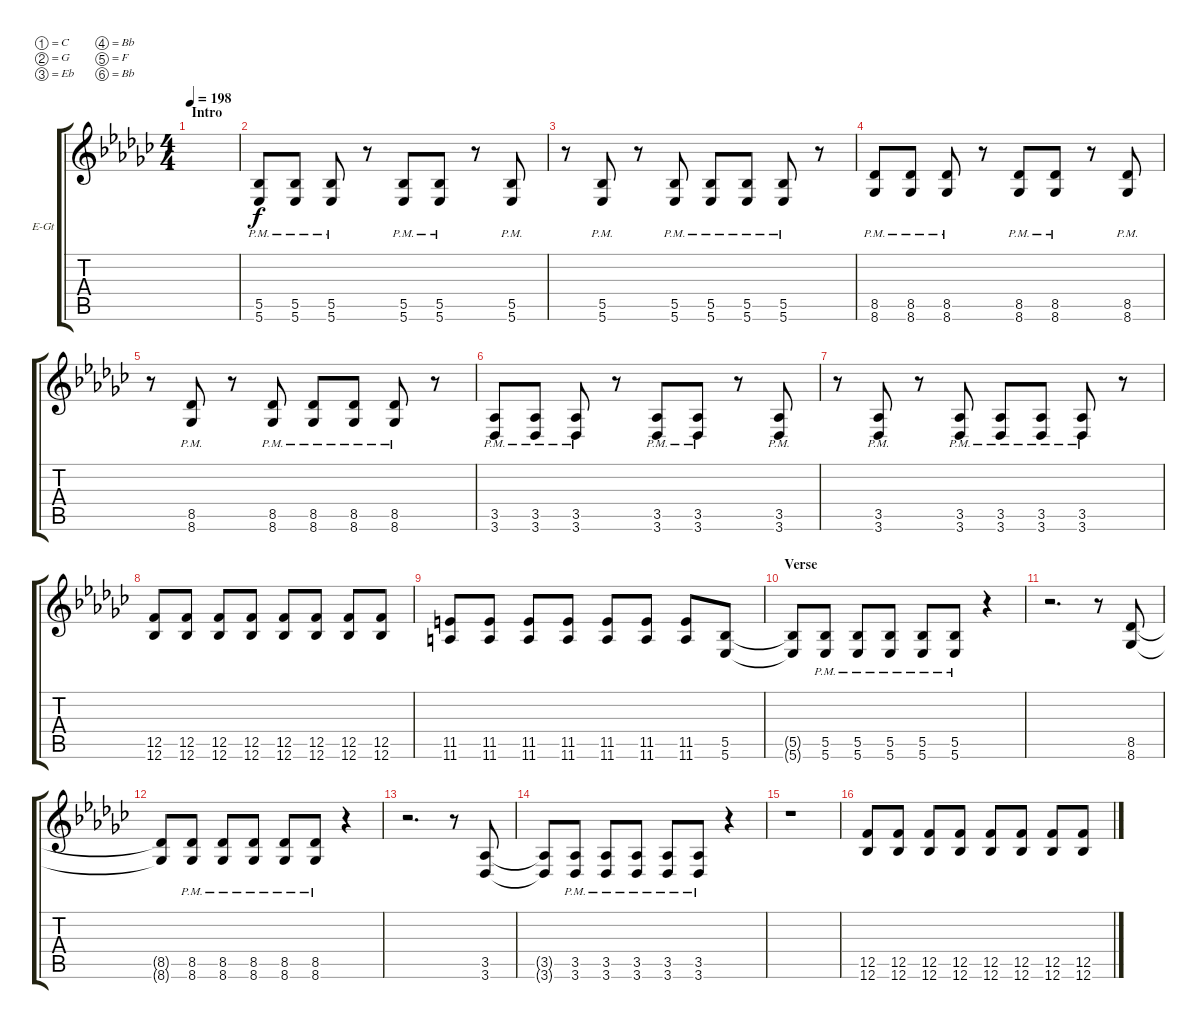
\bracketExtendMode groupsimilarinstruments
\firstSystemTrackNameOrientation horizontal
\otherSystemsTrackNameOrientation horizontal
\track ("Electric Guitar 3" "E-Gt") {instrument distortionguitar}
\staff {score tabs}
\tuning (C4 G3 Eb3 Bb2 F2 Bb1)
\ts (4 4)
\section ("" "Intro")
\tempo 198
\clef g2
\scale
0.219081
\ks ebminor
|
\scale
0.219081 (5.6{pm} 5.5{pm}).8 (5.6{pm} 5.5{pm}).8 (5.6{pm} 5.5{pm}).8 r.8 (5.6{pm} 5.5{pm}).8 (5.6{pm} 5.5{pm}).8 r.8 (5.6{pm} 5.5{pm}).8 |
\scale
0.333333 r.8 (5.6{pm} 5.5{pm}).8 r.8 (5.6{pm} 5.5{pm}).8 (5.6{pm} 5.5{pm}).8 (5.6{pm} 5.5{pm}).8 (5.6{pm} 5.5{pm}).8 r.8 |
\scale
0.333333 (8.6{pm} 8.5{pm}).8 (8.6{pm} 8.5{pm}).8 (8.6{pm} 8.5{pm}).8 r.8 (8.6{pm} 8.5{pm}).8 (8.6{pm} 8.5{pm}).8 r.8 (8.6{pm} 8.5{pm}).8 |
\scale
0.333333 r.8 (8.6{pm} 8.5{pm}).8 r.8 (8.6{pm} 8.5{pm}).8 (8.6{pm} 8.5{pm}).8 (8.6{pm} 8.5{pm}).8 (8.6{pm} 8.5{pm}).8 r.8 |
\scale
0.333333 (3.6{pm} 3.5{pm}).8 (3.6{pm} 3.5{pm}).8 (3.6{pm} 3.5{pm}).8 r.8 (3.6{pm} 3.5{pm}).8 (3.6{pm} 3.5{pm}).8 r.8 (3.6{pm} 3.5{pm}).8 |
\scale
0.333333 r.8 (3.6{pm} 3.5{pm}).8 r.8 (3.6{pm} 3.5{pm}).8 (3.6{pm} 3.5{pm}).8 (3.6{pm} 3.5{pm}).8 (3.6{pm} 3.5{pm}).8 r.8 |
\scale
0.333333 (12.6 12.5).8 (12.6 12.5).8 (12.6 12.5).8 (12.6 12.5).8 (12.6 12.5).8 (12.6 12.5).8 (12.6 12.5).8 (12.6 12.5).8 |
\scale
0.333333 (11.6 11.5).8 (11.6 11.5).8 (11.6 11.5).8 (11.6 11.5).8 (11.6 11.5).8 (11.6 11.5).8 (11.6 11.5).8 (5.6 5.5).8 |
\section ("" "Verse")
\scale
0.333333 (5.6{t} 5.5{t}).8 (5.6{pm} 5.5{pm}).8 (5.6{pm} 5.5{pm}).8 (5.6{pm} 5.5{pm}).8 (5.6{pm} 5.5{pm}).8 (5.6{pm} 5.5{pm}).8 r.4 |
\scale
0.333333 r.2{d} r.8 (8.6 8.5).8 |
\scale
0.333333 (8.6{t} 8.5{t}).8 (8.6{pm} 8.5{pm}).8 (8.6{pm} 8.5{pm}).8 (8.6{pm} 8.5{pm}).8 (8.6{pm} 8.5{pm}).8 (8.6{pm} 8.5{pm}).8 r.4 |
\scale
0.333333 r.2{d} r.8 (3.6 3.5).8 |
\scale
0.333333 (3.6{t} 3.5{t}).8 (3.5{pm} 3.6{pm}).8 (3.5{pm} 3.6{pm}).8 (3.5{pm} 3.6{pm}).8 (3.5{pm} 3.6{pm}).8 (3.5{pm} 3.6{pm}).8 r.4 |
\scale
0.333333 r.1 |
\scale
0.333333 (12.5 12.6).8 (12.5 12.6).8 (12.5 12.6).8 (12.5 12.6).8 (12.5 12.6).8 (12.5 12.6).8 (12.5 12.6).8 (12.5 12.6).8
